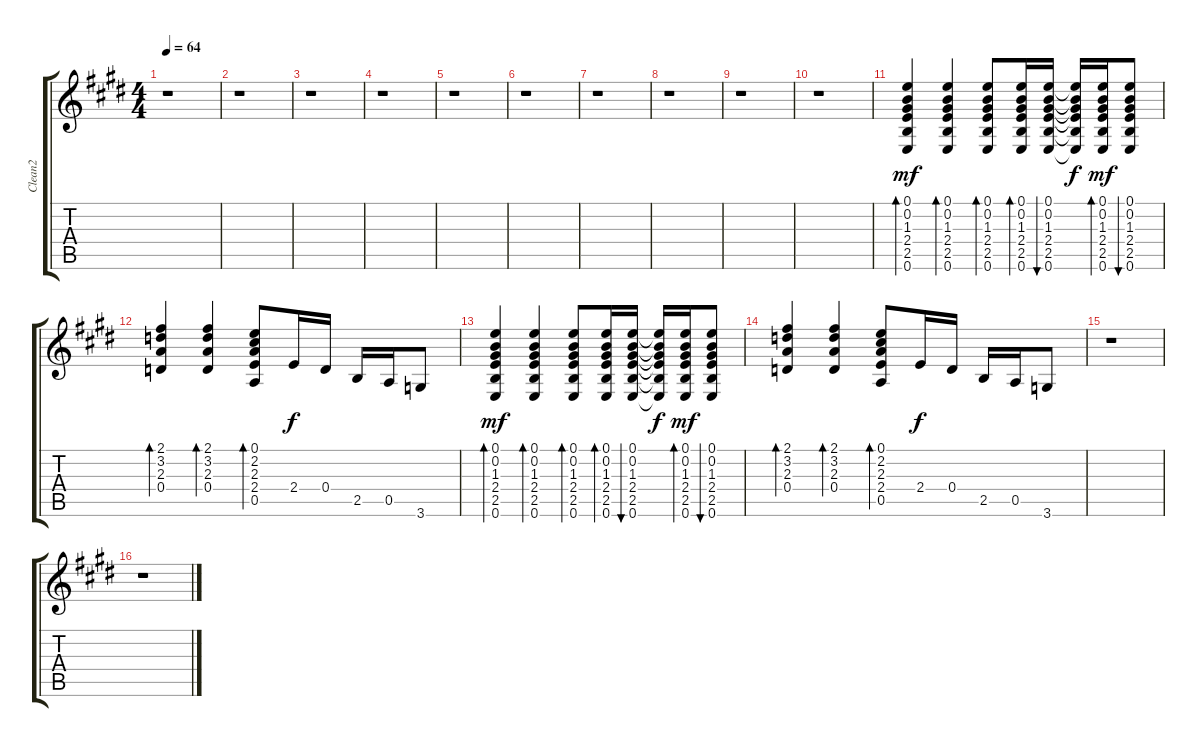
\track ("Clean2" "Clean2") {instrument electricguitarclean}
\staff {score tabs}
\tuning (E4 B3 G3 D3 A2 E2) {hide}
\ts (4 4)
\tempo 64
\clef g2
\ks e
r.1{dy f} |
r.1 |
r.1 |
r.1 |
r.1 |
r.1 |
r.1 |
r.1 |
r.1 |
r.1 |
(0.1 0.2 1.3 2.4 2.5 0.6).4{bd 60 dy mf} (0.1 0.2 1.3 2.4 2.5 0.6).4{bd 60} (0.1 0.2 1.3 2.4 2.5 0.6).8{bd 60} (0.1 0.2 1.3 2.4 2.5 0.6).16{bd 60} (0.1 0.2 1.3 2.4 2.5 0.6).16{bu 60} (0.1{t} 0.2{t} 1.3{t} 2.4{t} 2.5{t} 0.6{t}).16{dy f} (0.1 0.2 1.3 2.4 2.5 0.6).16{bd 60 dy mf} (0.1 0.2 1.3 2.4 2.5 0.6).8{bu 60} |
(2.1 3.2 2.3 0.4).4{bd 60} (2.1 3.2 2.3 0.4).4{bd 60} (0.1 2.2 2.3 2.4 0.5).8{bd 60} 2.4.16{dy f} 0.4.16 2.5.16 0.5.16 3.6.8 |
(0.1 0.2 1.3 2.4 2.5 0.6).4{bd 60 dy mf} (0.1 0.2 1.3 2.4 2.5 0.6).4{bd 60} (0.1 0.2 1.3 2.4 2.5 0.6).8{bd 60} (0.1 0.2 1.3 2.4 2.5 0.6).16{bd 60} (0.1 0.2 1.3 2.4 2.5 0.6).16{bu 60} (0.1{t} 0.2{t} 1.3{t} 2.4{t} 2.5{t} 0.6{t}).16{dy f} (0.1 0.2 1.3 2.4 2.5 0.6).16{bd 60 dy mf} (0.1 0.2 1.3 2.4 2.5 0.6).8{bu 60} |
(2.1 3.2 2.3 0.4).4{bd 60} (2.1 3.2 2.3 0.4).4{bd 60} (0.1 2.2 2.3 2.4 0.5).8{bd 60} 2.4.16{dy f} 0.4.16 2.5.16 0.5.16 3.6.8 |
r.1 |
r.1
